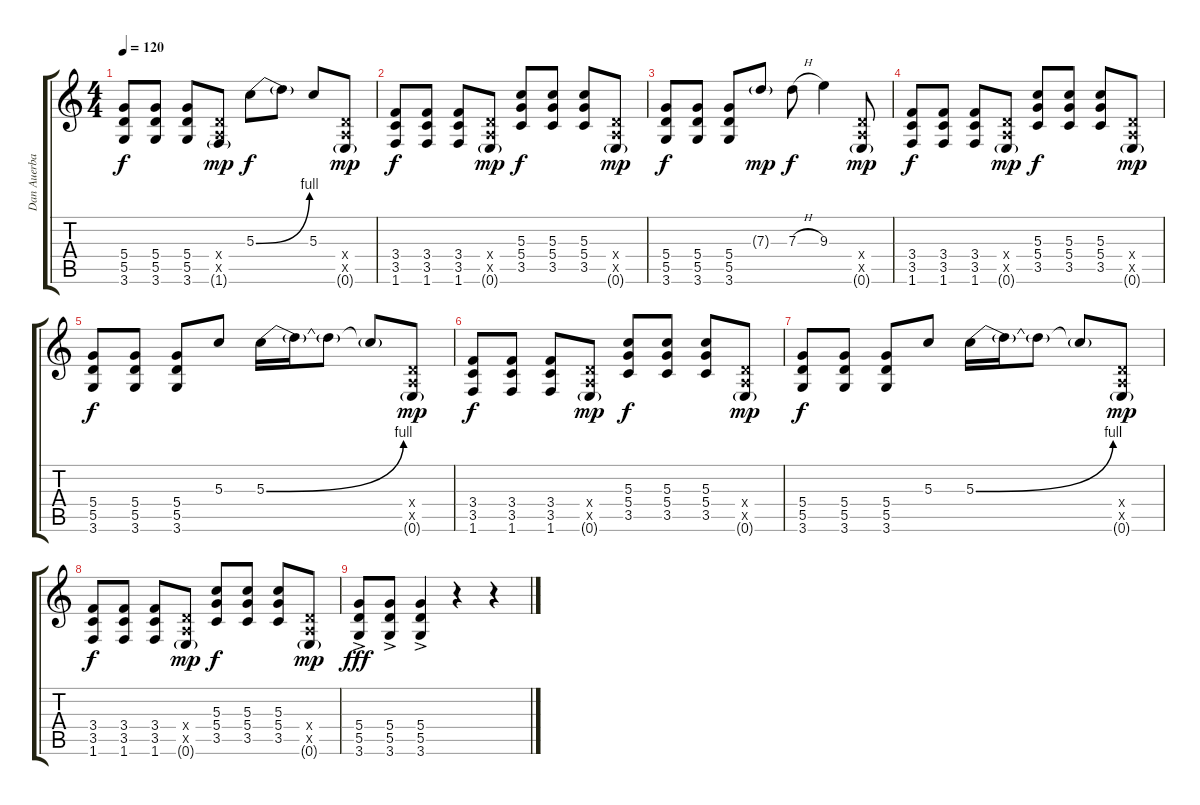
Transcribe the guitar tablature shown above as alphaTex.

\track ("Dan Auerbach (Guitar)" "Dan Auerba") {instrument overdrivenguitar}
\staff {score tabs}
\tuning (E4 B3 G3 D3 A2 E2) {hide}
\ts (4 4)
\tempo 120
\clef g2
\ks c
(5.4 5.5 3.6).8{dy f} (5.4 5.5 3.6).8 (5.4 5.5 3.6).8 (0.4{x} 0.5{x} 1.6{g}).8{dy mp} 5.3{be (bend 0 0 60 4)}.8{dy f} 5.3{t}.8 5.3.8 (0.4{x} 0.5{x} 0.6{g}).8{dy mp} |
(3.4 3.5 1.6).8{dy f} (3.4 3.5 1.6).8 (3.4 3.5 1.6).8 (0.4{x} 0.5{x} 0.6{g}).8{dy mp} (5.3 5.4 3.5).8{dy f} (5.3 5.4 3.5).8 (5.3 5.4 3.5).8 (0.4{x} 0.5{x} 0.6{g}).8{dy mp} |
(5.4 5.5 3.6).8{dy f} (5.4 5.5 3.6).8 (5.4 5.5 3.6).8 7.3{g}.8{dy mp} 7.3{h}.8{dy f} 9.3.4 (0.4{x} 0.5{x} 0.6{g}).8{dy mp} |
(3.4 3.5 1.6).8{dy f} (3.4 3.5 1.6).8 (3.4 3.5 1.6).8 (0.4{x} 0.5{x} 0.6{g}).8{dy mp} (5.3 5.4 3.5).8{dy f} (5.3 5.4 3.5).8 (5.3 5.4 3.5).8 (0.4{x} 0.5{x} 0.6{g}).8{dy mp} |
(5.4 5.5 3.6).8{dy f} (5.4 5.5 3.6).8 (5.4 5.5 3.6).8 5.3.8 5.3{be (bend 0 0 60 4)}.16 5.3{t}.16 5.3{t}.8 5.3{t}.8 (0.4{x} 0.5{x} 0.6{g}).8{dy mp} |
(3.4 3.5 1.6).8{dy f} (3.4 3.5 1.6).8 (3.4 3.5 1.6).8 (0.4{x} 0.5{x} 0.6{g}).8{dy mp} (5.3 5.4 3.5).8{dy f} (5.3 5.4 3.5).8 (5.3 5.4 3.5).8 (0.4{x} 0.5{x} 0.6{g}).8{dy mp} |
(5.4 5.5 3.6).8{dy f} (5.4 5.5 3.6).8 (5.4 5.5 3.6).8 5.3.8 5.3{be (bend 0 0 60 4)}.16 5.3{t}.16 5.3{t}.8 5.3{t}.8 (0.4{x} 0.5{x} 0.6{g}).8{dy mp} |
(3.4 3.5 1.6).8{dy f} (3.4 3.5 1.6).8 (3.4 3.5 1.6).8 (0.4{x} 0.5{x} 0.6{g}).8{dy mp} (5.3 5.4 3.5).8{dy f} (5.3 5.4 3.5).8 (5.3 5.4 3.5).8 (0.4{x} 0.5{x} 0.6{g}).8{dy mp} |
(5.4{ac} 5.5 3.6).8{dy fff volume 12} (5.4{ac} 5.5 3.6).8 (5.4{ac} 5.5 3.6).4 r.4 r.4
